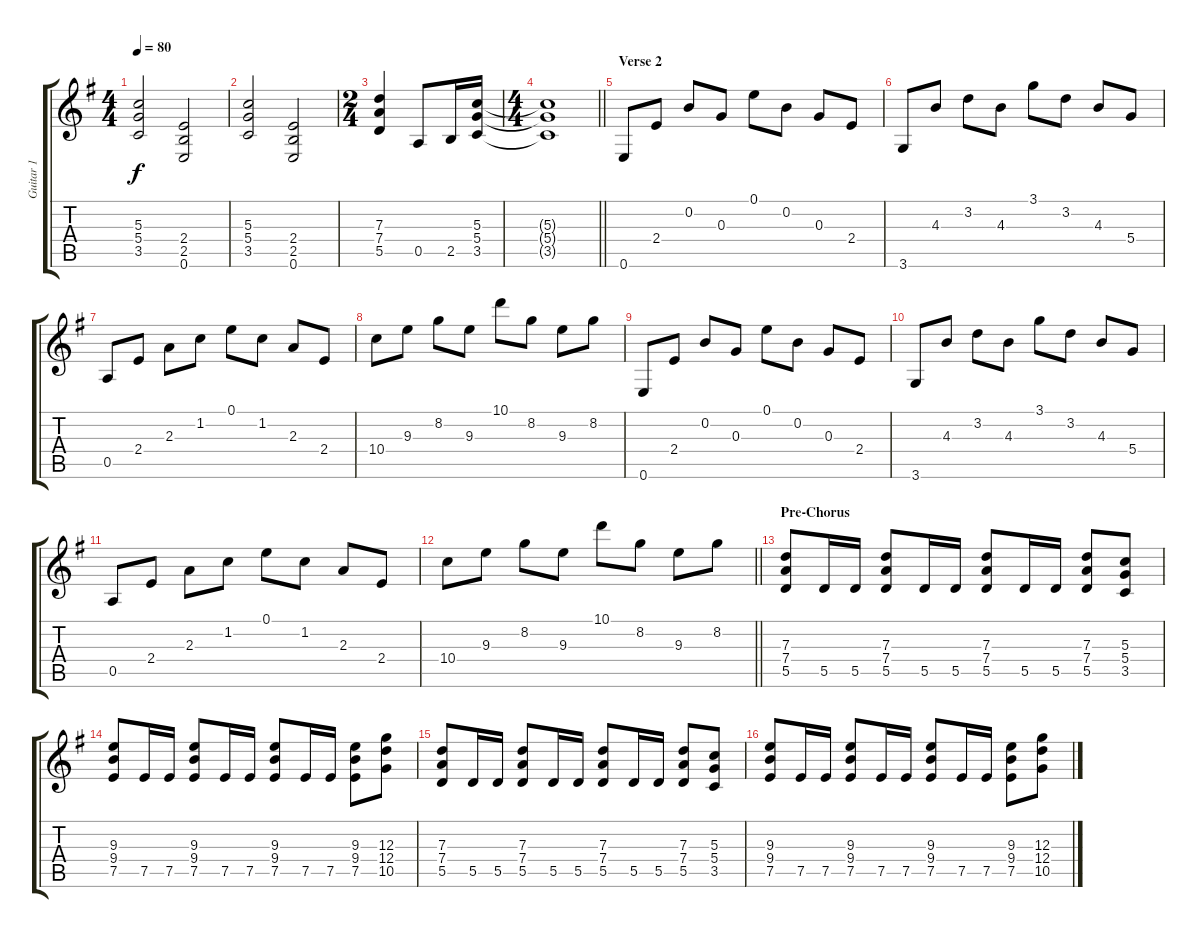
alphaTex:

\track ("Guitar 1" "Guitar 1") {instrument distortionguitar}
\staff {score tabs}
\tuning (E4 B3 G3 D3 A2 E2) {hide}
\ts (4 4)
\tempo 80
\clef g2
\ks g
(5.3 5.4 3.5).2{dy f} (2.4 2.5 0.6).2 |
(5.3 5.4 3.5).2 (2.4 2.5 0.6).2 |
\ts (2 4)
(7.3 7.4 5.5).4 0.5.8 2.5.16 (5.3 5.4 3.5).16 |
\ts (4 4)
\barLineRight lightlight
(5.3{t} 5.4{t} 3.5{t}).1 |
\section ("" "Verse 2")
0.6.8{instrument electricguitarjazz} 2.4.8 0.2.8 0.3.8 0.1.8 0.2.8 0.3.8 2.4.8 |
3.6.8 4.3.8 3.2.8 4.3.8 3.1.8 3.2.8 4.3.8 5.4.8 |
0.5.8 2.4.8 2.3.8 1.2.8 0.1.8 1.2.8 2.3.8 2.4.8 |
10.4.8 9.3.8 8.2.8 9.3.8 10.1.8 8.2.8 9.3.8 8.2.8 |
0.6.8 2.4.8 0.2.8 0.3.8 0.1.8 0.2.8 0.3.8 2.4.8 |
3.6.8 4.3.8 3.2.8 4.3.8 3.1.8 3.2.8 4.3.8 5.4.8 |
0.5.8 2.4.8 2.3.8 1.2.8 0.1.8 1.2.8 2.3.8 2.4.8 |
\barLineRight lightlight
10.4.8 9.3.8 8.2.8 9.3.8 10.1.8 8.2.8 9.3.8 8.2.8 |
\section ("" "Pre-Chorus")
(7.3 7.4 5.5).8{instrument distortionguitar} 5.5.16 5.5.16 (7.3 7.4 5.5).8 5.5.16 5.5.16 (7.3 7.4 5.5).8 5.5.16 5.5.16 (7.3 7.4 5.5).8 (5.3 5.4 3.5).8 |
(9.3 9.4 7.5).8 7.5.16 7.5.16 (9.3 9.4 7.5).8 7.5.16 7.5.16 (9.3 9.4 7.5).8 7.5.16 7.5.16 (9.3 9.4 7.5).8 (12.3 12.4 10.5).8 |
(7.3 7.4 5.5).8 5.5.16 5.5.16 (7.3 7.4 5.5).8 5.5.16 5.5.16 (7.3 7.4 5.5).8 5.5.16 5.5.16 (7.3 7.4 5.5).8 (5.3 5.4 3.5).8 |
(9.3 9.4 7.5).8 7.5.16 7.5.16 (9.3 9.4 7.5).8 7.5.16 7.5.16 (9.3 9.4 7.5).8 7.5.16 7.5.16 (9.3 9.4 7.5).8 (12.3 12.4 10.5).8
